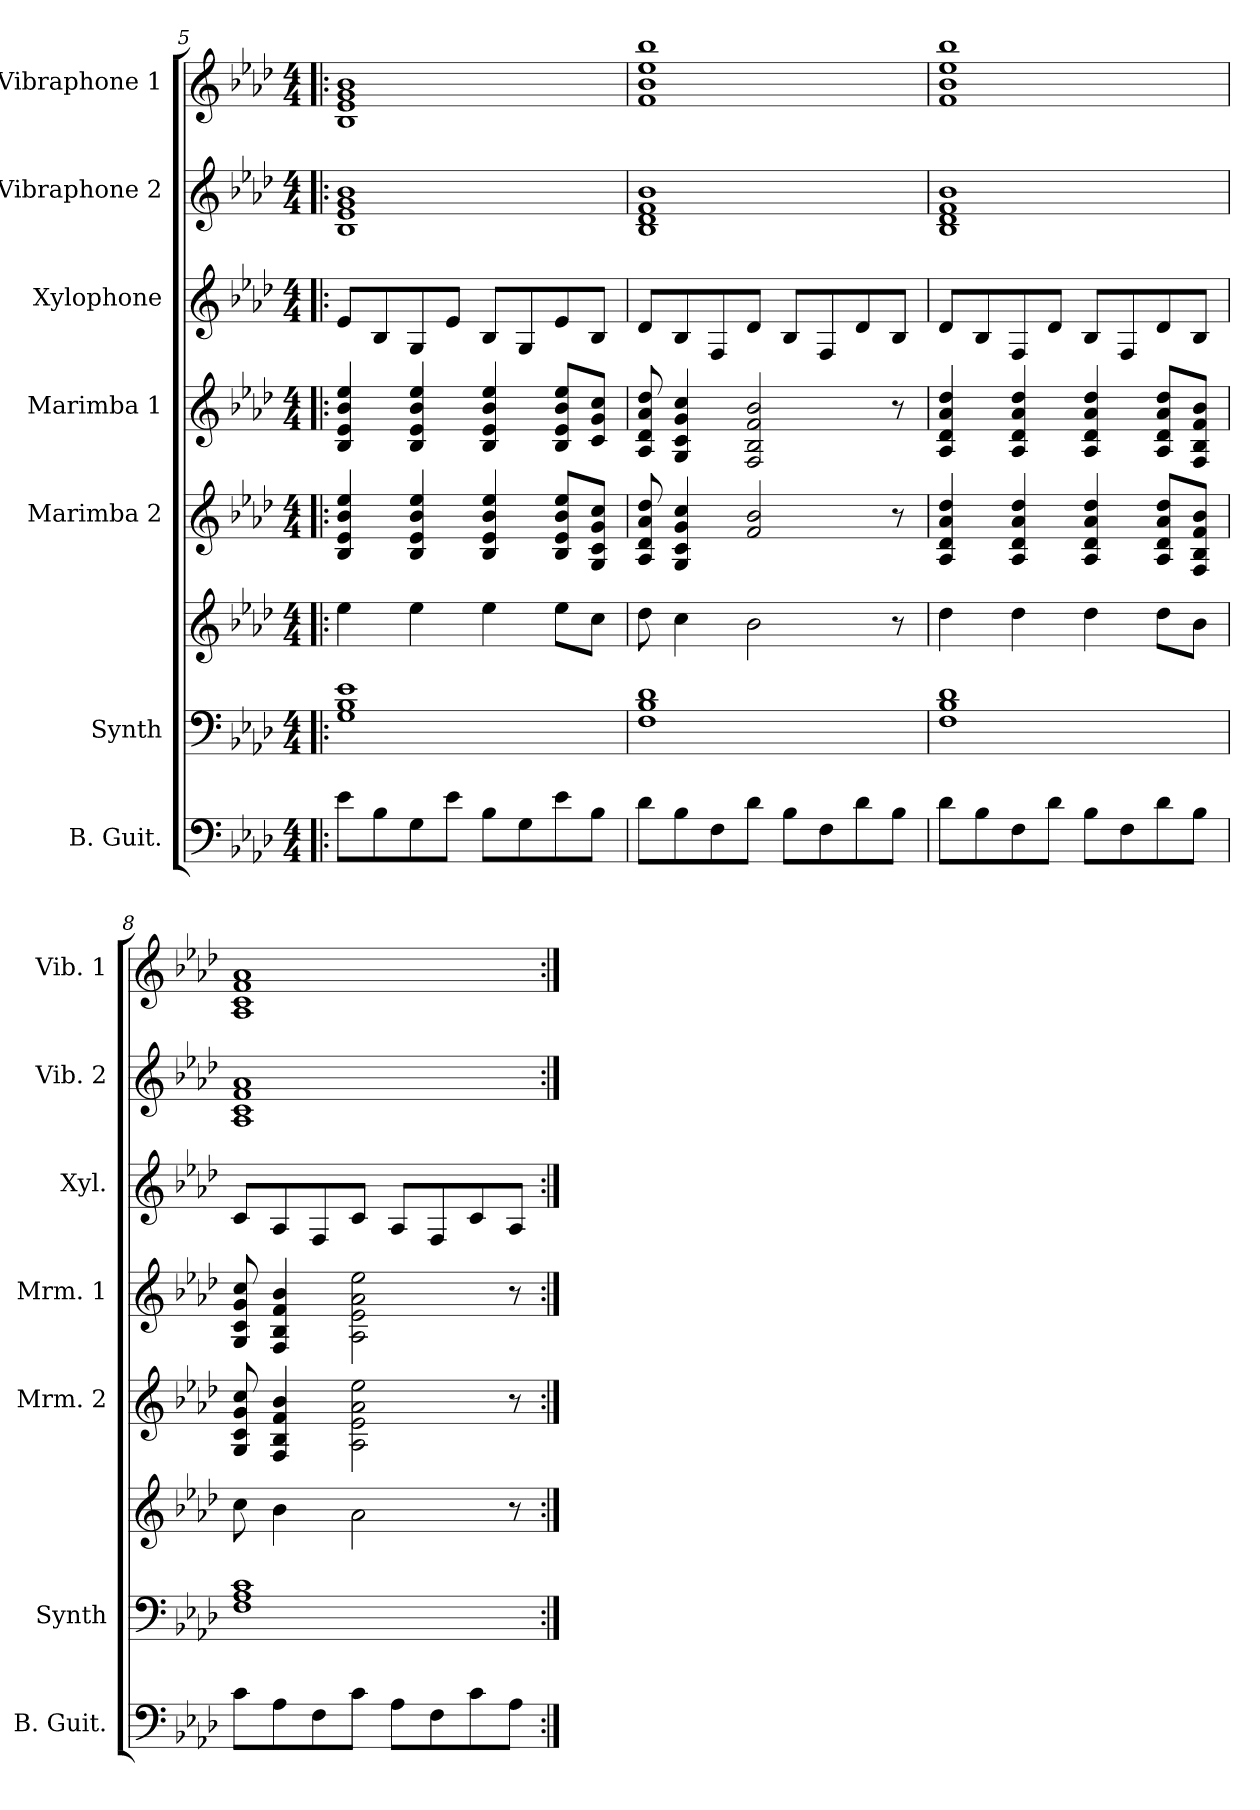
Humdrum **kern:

**kern	**kern	**kern	**kern	**kern	**kern	**kern	**kern
*part7	*part6	*part6	*part5	*part4	*part3	*part2	*part1
*staff8	*staff7	*staff6	*staff5	*staff4	*staff3	*staff2	*staff1
*I"B. Guit.	*I"Synth	*	*I"Marimba 2	*I"Marimba 1	*I"Xylophone	*I"Vibraphone 2	*I"Vibraphone 1
*I'B. Guit.	*I'Synth	*	*I'Mrm. 2	*I'Mrm. 1	*I'Xyl.	*I'Vib. 2	*I'Vib. 1
!!LO:PB:g=z
*clefF4	*clefF4	*clefG2	*clefG2	*clefG2	*clefG2	*clefG2	*clefG2
*ITrd7c12	*	*	*	*	*ITrd-7c-12	*	*
*k[b-e-a-d-]	*k[b-e-a-d-]	*k[b-e-a-d-]	*k[b-e-a-d-]	*k[b-e-a-d-]	*k[b-e-a-d-]	*k[b-e-a-d-]	*k[b-e-a-d-]
*M4/4	*M4/4	*M4/4	*M4/4	*M4/4	*M4/4	*M4/4	*M4/4
=5!|:	=5!|:	=5!|:	=5!|:	=5!|:	=5!|:	=5!|:	=5!|:
8E-\L	1G 1B- 1e-	4ee-\	4B-/ 4e-/ 4b-/ 4ee-/	4B-/ 4e-/ 4b-/ 4ee-/	8ee-/L	1B- 1e- 1g 1b-	1B- 1e- 1g 1b-
8BB-\	.	.	.	.	8b-/	.	.
8GG\	.	4ee-\	4B-/ 4e-/ 4b-/ 4ee-/	4B-/ 4e-/ 4b-/ 4ee-/	8g/	.	.
8E-\J	.	.	.	.	8ee-/J	.	.
8BB-\L	.	4ee-\	4B-/ 4e-/ 4b-/ 4ee-/	4B-/ 4e-/ 4b-/ 4ee-/	8b-/L	.	.
8GG\	.	.	.	.	8g/	.	.
8E-\	.	8ee-\L	8B-/ 8e-/ 8b-/ 8ee-/L	8B-/ 8e-/ 8b-/ 8ee-/L	8ee-/	.	.
8BB-\J	.	8cc\J	8G/ 8c/ 8g/ 8cc/J	8c/ 8g/ 8cc/J	8b-/J	.	.
=6	=6	=6	=6	=6	=6	=6	=6
8D-\L	1F 1B- 1d-	8dd-\	8A-/ 8d-/ 8a-/ 8dd-/	8A-/ 8d-/ 8a-/ 8dd-/	8dd-/L	1B- 1d- 1f 1b-	1f 1b- 1ee- 1bb-
8BB-\	.	4cc\	4G/ 4c/ 4g/ 4cc/	4G/ 4c/ 4g/ 4cc/	8b-/	.	.
8FF\	.	.	.	.	8f/	.	.
8D-\J	.	2b-\	2f/ 2b-/	2F/ 2B-/ 2f/ 2b-/	8dd-/J	.	.
8BB-\L	.	.	.	.	8b-/L	.	.
8FF\	.	.	.	.	8f/	.	.
8D-\	.	.	.	.	8dd-/	.	.
8BB-\J	.	8r	8r	8r	8b-/J	.	.
=7	=7	=7	=7	=7	=7	=7	=7
8D-\L	1F 1B- 1d-	4dd-\	4A-/ 4d-/ 4a-/ 4dd-/	4A-/ 4d-/ 4a-/ 4dd-/	8dd-/L	1B- 1d- 1f 1b-	1f 1b- 1ee- 1bb-
8BB-\	.	.	.	.	8b-/	.	.
8FF\	.	4dd-\	4A-/ 4d-/ 4a-/ 4dd-/	4A-/ 4d-/ 4a-/ 4dd-/	8f/	.	.
8D-\J	.	.	.	.	8dd-/J	.	.
8BB-\L	.	4dd-\	4A-/ 4d-/ 4a-/ 4dd-/	4A-/ 4d-/ 4a-/ 4dd-/	8b-/L	.	.
8FF\	.	.	.	.	8f/	.	.
8D-\	.	8dd-\L	8A-/ 8d-/ 8a-/ 8dd-/L	8A-/ 8d-/ 8a-/ 8dd-/L	8dd-/	.	.
8BB-\J	.	8b-\J	8F/ 8B-/ 8f/ 8b-/J	8F/ 8B-/ 8f/ 8b-/J	8b-/J	.	.
!!LO:PB:g=z
=8	=8	=8	=8	=8	=8	=8	=8
8C\L	1F 1A- 1c	8cc\	8G/ 8c/ 8g/ 8cc/	8G/ 8c/ 8g/ 8cc/	8cc/L	1A- 1c 1f 1a-	1A- 1c 1f 1a-
8AA-\	.	4b-\	4F/ 4B-/ 4f/ 4b-/	4F/ 4B-/ 4f/ 4b-/	8a-/	.	.
8FF\	.	.	.	.	8f/	.	.
8C\J	.	2a-\	2A-\ 2e-\ 2a-\ 2ee-\	2A-\ 2e-\ 2a-\ 2ee-\	8cc/J	.	.
8AA-\L	.	.	.	.	8a-/L	.	.
8FF\	.	.	.	.	8f/	.	.
8C\	.	.	.	.	8cc/	.	.
8AA-\J	.	8r	8r	8r	8a-/J	.	.
=:|!	=:|!	=:|!	=:|!	=:|!	=:|!	=:|!	=:|!
*-	*-	*-	*-	*-	*-	*-	*-
